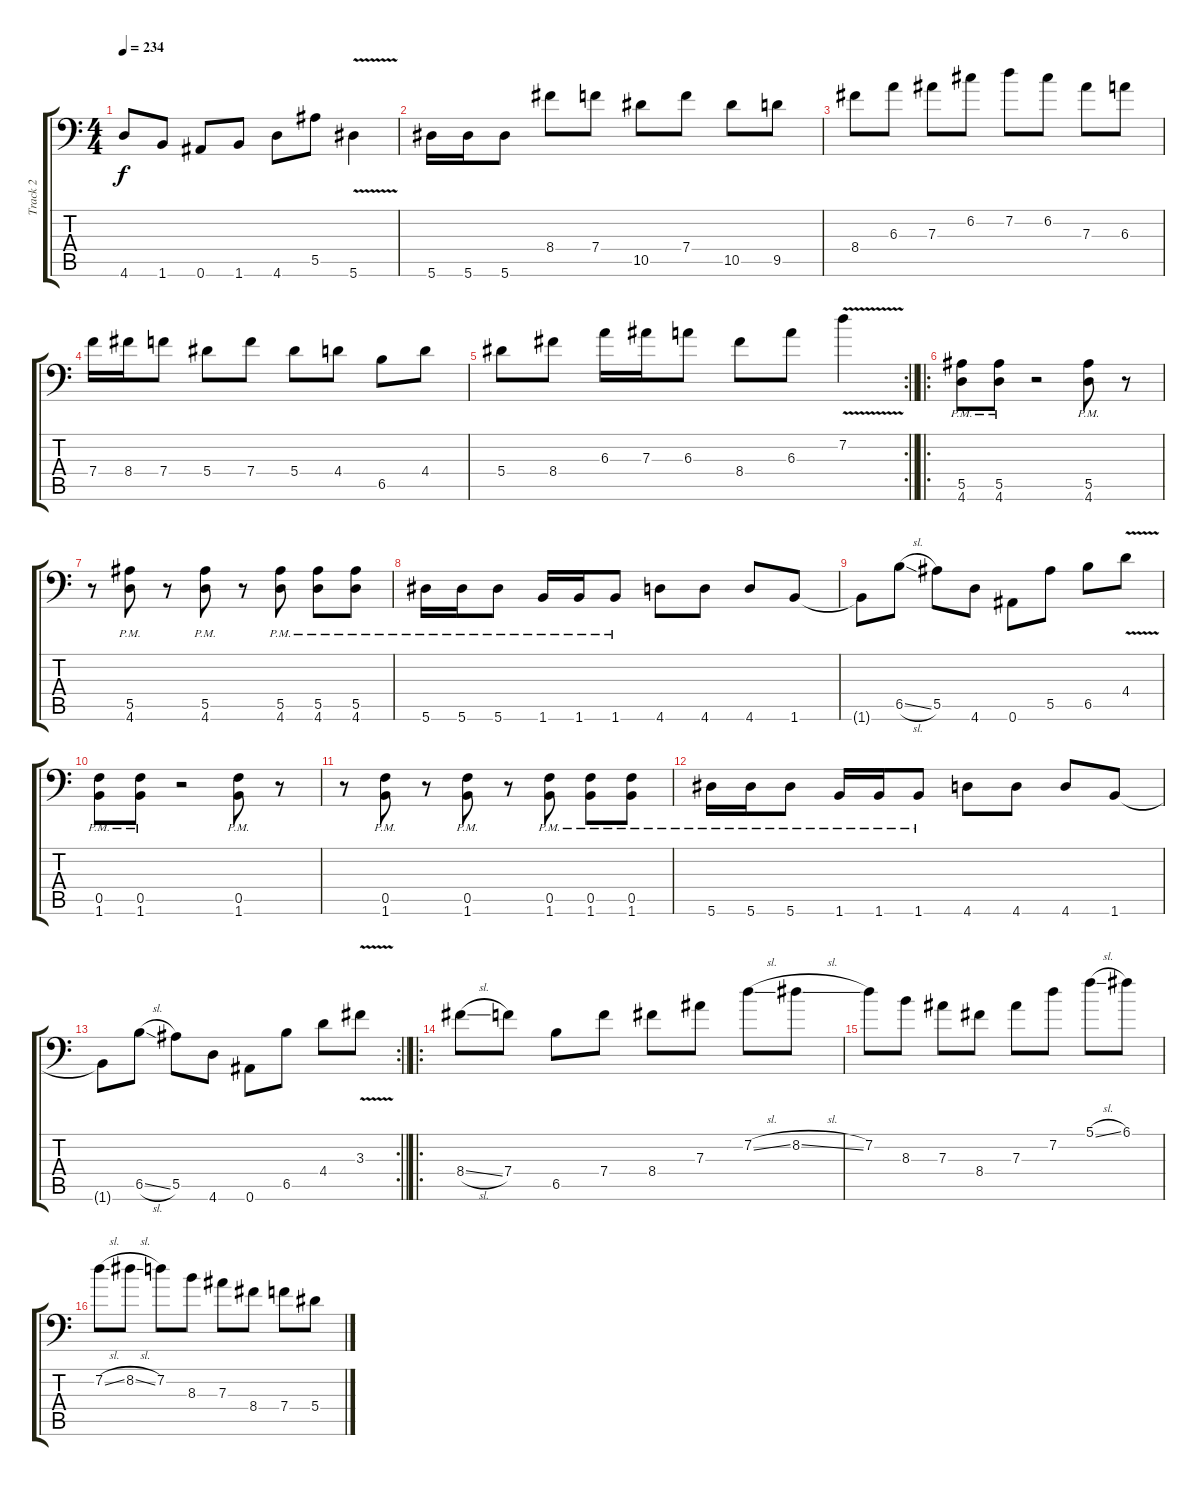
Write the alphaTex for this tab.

\track ("Track 2" "Track 2") {instrument distortionguitar}
\staff {score tabs}
\tuning (C4 G3 Eb3 Bb2 F2 Bb1) {hide}
\ts (4 4)
\tempo 234
\clef f4
\ks c
4.6.8{dy f} 1.6.8 0.6.8 1.6.8 4.6.8 5.5.8 5.6{v}.4 |
5.6.16 5.6.16 5.6.8 8.4.8 7.4.8 10.5.8 7.4.8 10.5.8 9.5.8 |
8.4.8 6.3.8 7.3.8 6.2.8 7.2.8 6.2.8 7.3.8 6.3.8 |
7.4.16 8.4.16 7.4.8 5.4.8 7.4.8 5.4.8 4.4.8 6.5.8 4.4.8 |
\rc 2
\barLineRight lightlight
5.4.8 8.4.8 6.3.16 7.3.16 6.3.8 8.4.8 6.3.8 7.2{v}.4 |
\ro
(5.5{pm} 4.6{pm}).8 (5.5{pm} 4.6{pm}).8 r.2 (5.5{pm} 4.6{pm}).8 r.8 |
r.8 (5.5{pm} 4.6{pm}).8 r.8 (5.5{pm} 4.6{pm}).8 r.8 (5.5{pm} 4.6{pm}).8 (5.5{pm} 4.6{pm}).8 (5.5{pm} 4.6{pm}).8 |
5.6{pm}.16 5.6{pm}.16 5.6{pm}.8 1.6{pm}.16 1.6{pm}.16 1.6{pm}.8 4.6.8 4.6.8 4.6.8 1.6.8 |
1.6{t}.8 6.5{sl}.8 5.5.8 4.6.8 0.6.8 5.5.8 6.5.8 4.4{v}.8 |
(0.5{pm} 1.6{pm}).8 (0.5{pm} 1.6{pm}).8 r.2 (0.5{pm} 1.6{pm}).8 r.8 |
r.8 (0.5{pm} 1.6{pm}).8 r.8 (0.5{pm} 1.6{pm}).8 r.8 (0.5{pm} 1.6{pm}).8 (0.5{pm} 1.6{pm}).8 (0.5{pm} 1.6{pm}).8 |
5.6{pm}.16 5.6{pm}.16 5.6{pm}.8 1.6{pm}.16 1.6{pm}.16 1.6{pm}.8 4.6.8 4.6.8 4.6.8 1.6.8 |
\rc 2
\barLineRight lightlight
1.6{t}.8 6.5{sl}.8 5.5.8 4.6.8 0.6.8 6.5.8 4.4.8 3.3{v}.8 |
\ro
8.4{sl}.8 7.4.8 6.5.8 7.4.8 8.4.8 7.3.8 7.2{sl}.8 8.2{sl}.8 |
7.2.8 8.3.8 7.3.8 8.4.8 7.3.8 7.2.8 5.1{sl}.8 6.1.8 |
7.2{sl}.8 8.2{sl}.8 7.2.8 8.3.8 7.3.8 8.4.8 7.4.8 5.4.8
